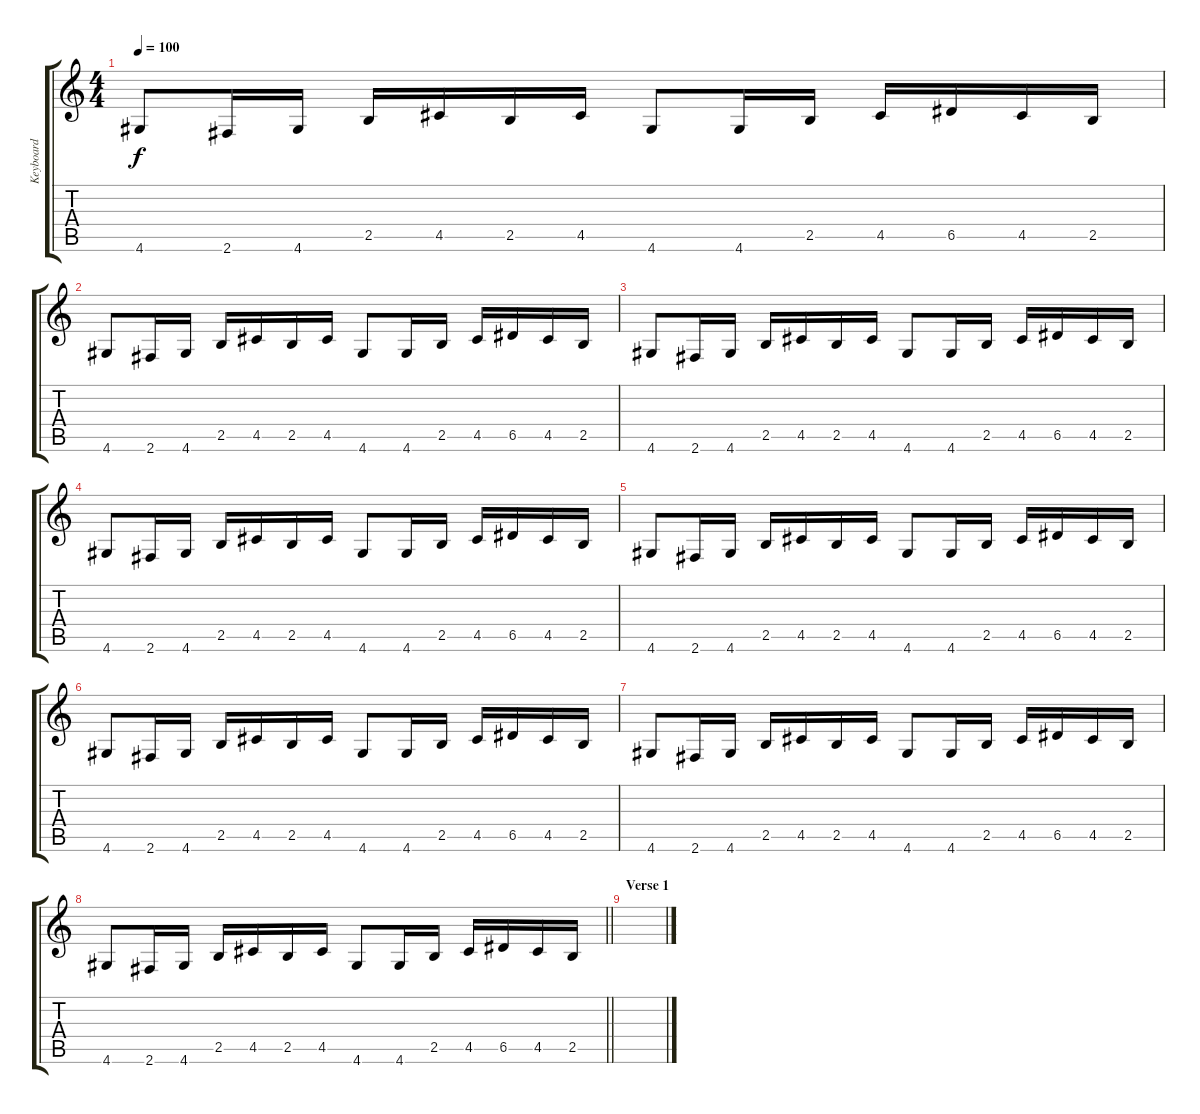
\track ("Keyboard" "Keyboard") {instrument synthbass2}
\staff {score tabs}
\tuning (E4 B3 G3 D3 A2 E2) {hide}
\ts (4 4)
\tempo 100
\clef g2
\ks c
4.6.8{dy f} 2.6.16 4.6.16 2.5.16 4.5.16 2.5.16 4.5.16 4.6.8 4.6.16 2.5.16 4.5.16 6.5.16 4.5.16 2.5.16 |
4.6.8 2.6.16 4.6.16 2.5.16 4.5.16 2.5.16 4.5.16 4.6.8 4.6.16 2.5.16 4.5.16 6.5.16 4.5.16 2.5.16 |
4.6.8 2.6.16 4.6.16 2.5.16 4.5.16 2.5.16 4.5.16 4.6.8 4.6.16 2.5.16 4.5.16 6.5.16 4.5.16 2.5.16 |
4.6.8 2.6.16 4.6.16 2.5.16 4.5.16 2.5.16 4.5.16 4.6.8 4.6.16 2.5.16 4.5.16 6.5.16 4.5.16 2.5.16 |
4.6.8 2.6.16 4.6.16 2.5.16 4.5.16 2.5.16 4.5.16 4.6.8 4.6.16 2.5.16 4.5.16 6.5.16 4.5.16 2.5.16 |
4.6.8 2.6.16 4.6.16 2.5.16 4.5.16 2.5.16 4.5.16 4.6.8 4.6.16 2.5.16 4.5.16 6.5.16 4.5.16 2.5.16 |
4.6.8 2.6.16 4.6.16 2.5.16 4.5.16 2.5.16 4.5.16 4.6.8 4.6.16 2.5.16 4.5.16 6.5.16 4.5.16 2.5.16 |
\barLineRight lightlight
4.6.8 2.6.16 4.6.16 2.5.16 4.5.16 2.5.16 4.5.16 4.6.8 4.6.16 2.5.16 4.5.16 6.5.16 4.5.16 2.5.16 |
\section ("" "Verse 1")
